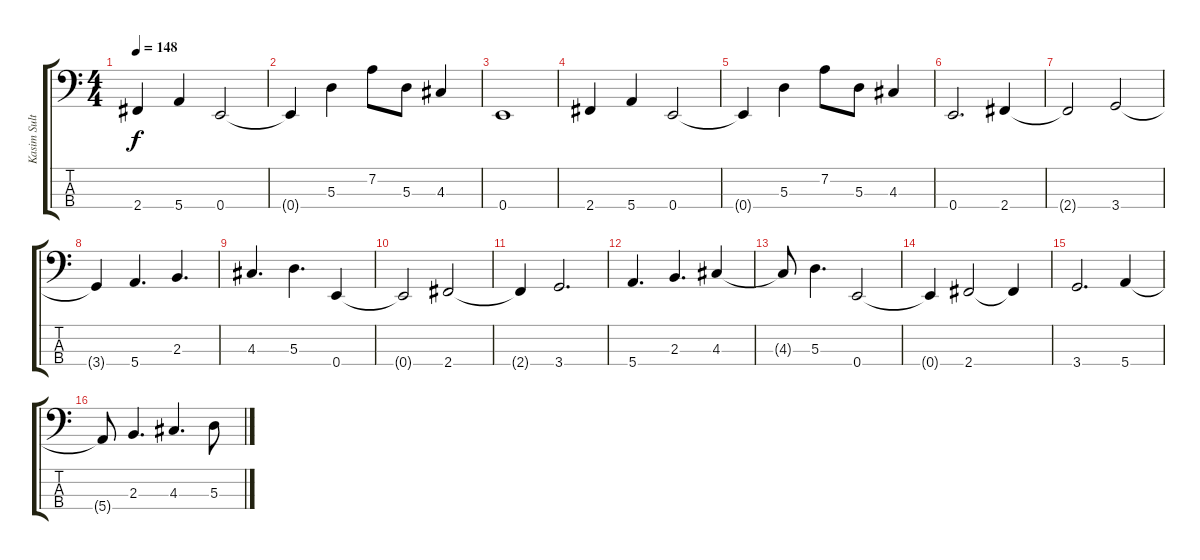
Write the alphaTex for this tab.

\track ("Kasim Sulton" "Kasim Sult") {instrument electricbassfinger}
\staff {score tabs}
\tuning (G2 D2 A1 E1) {hide}
\ts (4 4)
\tempo 148
\clef f4
\ks c
2.4.4{dy f} 5.4.4 0.4.2 |
0.4{t}.4 5.3.4 7.2.8 5.3.8 4.3.4 |
0.4.1 |
2.4.4 5.4.4 0.4.2 |
0.4{t}.4 5.3.4 7.2.8 5.3.8 4.3.4 |
0.4.2{d} 2.4.4 |
2.4{t}.2 3.4.2 |
3.4{t}.4 5.4.4{d} 2.3.4{d} |
4.3.4{d} 5.3.4{d} 0.4.4 |
0.4{t}.2 2.4.2 |
2.4{t}.4 3.4.2{d} |
5.4.4{d} 2.3.4{d} 4.3.4 |
4.3{t}.8 5.3.4{d} 0.4.2 |
0.4{t}.4 2.4.2 2.4{t}.4 |
3.4.2{d} 5.4.4 |
5.4{t}.8 2.3.4{d} 4.3.4{d} 5.3.8
